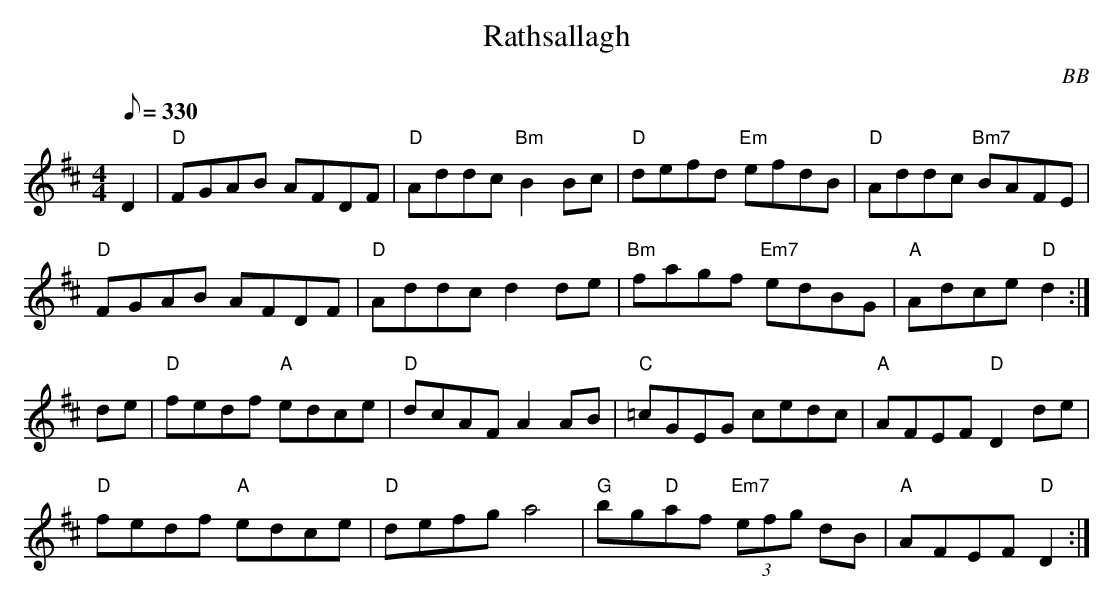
X:1
T: Rathsallagh
C: BB
M: 4/4
Q: 1/8=330
L: 1/8
K: D
D2|"D"FGAB AFDF|"D"Addc "Bm"B2 Bc|"D"defd "Em"efdB|"D"Addc "Bm7"BAFE|
"D"FGAB AFDF|"D"Addc d2 de|"Bm"fagf "Em7"edBG|"A"Adce "D"d2 :|
de|"D"fedf "A"edce|"D"dcAF A2 AB|"C"=cGEG cedc|"A"AFEF "D"D2 de|
"D"fedf "A"edce|"D"defg a4|"G"bg"D"af "Em7"(3efg dB|"A"AFEF "D"D2 :|
